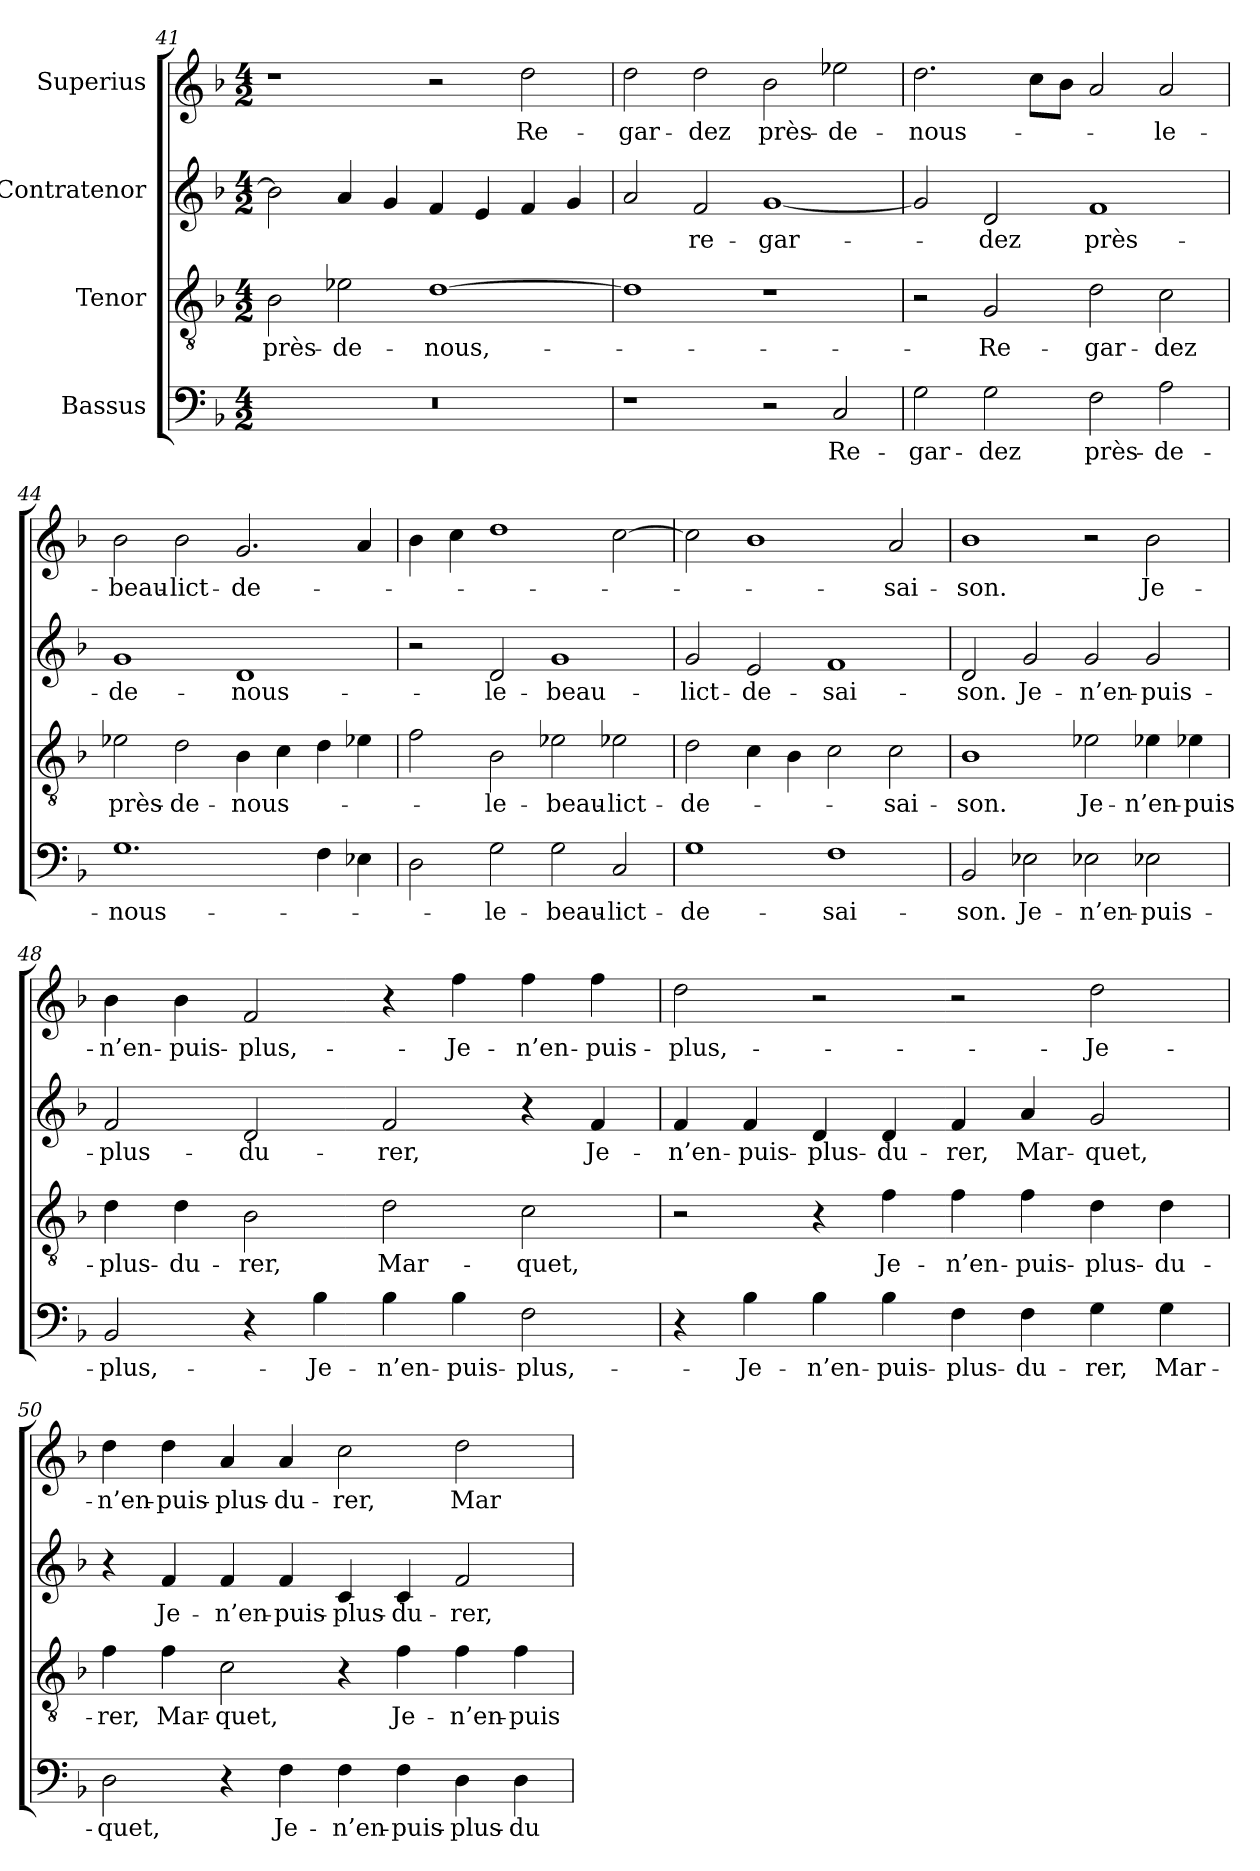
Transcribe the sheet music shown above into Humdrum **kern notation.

**kern	**text	**kern	**text	**kern	**text	**kern	**text
*part4	*part4	*part3	*part3	*part2	*part2	*part1	*part1
*staff4	*staff4	*staff3	*staff3	*staff2	*staff2	*staff1	*staff1
*I"Bassus	*	*I"Tenor	*	*I"Contratenor	*	*I"Superius	*
*clefF4	*	*clefGv2	*	*clefG2	*	*clefG2	*
*k[b-]	*	*k[b-]	*	*k[b-]	*	*k[b-]	*
*M4/2	*	*M4/2	*	*M4/2	*	*M4/2	*
=41	=41	=41	=41	=41	=41	=41	=41
0r	.	2B-\	près-	2b-\]	.	1r	.
.	.	2e-X\	de-	4a/	.	.	.
.	.	.	.	4g/	.	.	.
.	.	[1d\	nous,-	4f/	.	2r	.
.	.	.	.	4e/	.	.	.
.	.	.	.	4f/	.	2dd\	Re-
.	.	.	.	4g/	.	.	.
=42	=42	=42	=42	=42	=42	=42	=42
1r	.	1d\]	.	2a/	.	2dd\	-gar-
.	.	.	.	2f/	re-	2dd\	-dez
2r	.	1r	.	[1g/	-gar-	2b-\	près-
2C/	Re-	.	.	.	.	2ee-X\	de-
=43	=43	=43	=43	=43	=43	=43	=43
2G\	-gar-	2r	.	2g/]	.	2.dd\	nous-
2G\	-dez	2G/	Re-	2d/	-dez	.	.
.	.	.	.	.	.	8cc\L	.
.	.	.	.	.	.	8b-\J	.
2F\	près-	2d\	-gar-	1f/	près-	2a/	.
2A\	de-	2c\	-dez	.	.	2a/	le-
=44	=44	=44	=44	=44	=44	=44	=44
1.G\	nous-	2e-X\	près-	1g/	de-	2b-\	beau-
.	.	2d\	de-	.	.	2b-\	lict-
.	.	4B-\	nous-	1d/	nous-	2.g/	de-
.	.	4c\	.	.	.	.	.
4F\	.	4d\	.	.	.	.	.
4E-X\	.	4e-X\	.	.	.	4a/	.
=45	=45	=45	=45	=45	=45	=45	=45
2D\	.	2f\	.	2r	.	4b-\	.
.	.	.	.	.	.	4cc\	.
2G\	le-	2B-\	le-	2d/	le-	1dd\	.
2G\	beau-	2e-X\	beau-	1g/	beau-	.	.
2C/	lict-	2e-X\	lict-	.	.	[2cc\	.
=46	=46	=46	=46	=46	=46	=46	=46
1G\	de-	2d\	de-	2g/	lict-	2cc\]	.
.	.	4c\	.	2e/	de-	1b-\	.
.	.	4B-\	.	.	.	.	.
1F\	sai-	2c\	.	1f/	sai-	.	.
.	.	2c\	sai-	.	.	2a/	sai-
=47	=47	=47	=47	=47	=47	=47	=47
2BB-/	-son.	1B-\	-son.	2d/	-son.	1b-\	-son.
2E-X\	Je-	.	.	2g/	Je-	.	.
2E-X\	n’en-	2e-X\	Je-	2g/	n’en-	2r	.
2E-X\	puis-	4e-X\	n’en-	2g/	puis-	2b-\	Je-
.	.	4e-X\	puis-	.	.	.	.
=48	=48	=48	=48	=48	=48	=48	=48
2BB-/	plus,-	4d\	plus-	2f/	plus-	4b-\	n’en-
.	.	4d\	du-	.	.	4b-\	puis-
4r	.	2B-\	-rer,	2d/	du-	2f/	plus,-
4B-\	Je-	.	.	.	.	.	.
4B-\	n’en-	2d\	Mar-	2f/	-rer,	4r	.
4B-\	puis-	.	.	.	.	4ff\	Je-
2F\	plus,-	2c\	-quet,	4r	.	4ff\	n’en-
.	.	.	.	4f/	Je-	4ff\	puis-
=49	=49	=49	=49	=49	=49	=49	=49
4r	.	2r	.	4f/	n’en-	2dd\	plus,-
4B-\	Je-	.	.	4f/	puis-	.	.
4B-\	n’en-	4r	.	4d/	plus-	2r	.
4B-\	puis-	4f\	Je-	4d/	du-	.	.
4F\	plus-	4f\	n’en-	4f/	-rer,	2r	.
4F\	du-	4f\	puis-	4a/	Mar-	.	.
4G\	-rer,	4d\	plus-	2g/	-quet,	2dd\	Je-
4G\	Mar-	4d\	du-	.	.	.	.
=50	=50	=50	=50	=50	=50	=50	=50
2D\	-quet,	4f\	-rer,	4r	.	4dd\	n’en-
.	.	4f\	Mar-	4f/	Je-	4dd\	puis-
4r	.	2c\	-quet,	4f/	n’en-	4a/	plus-
4F\	Je-	.	.	4f/	puis-	4a/	du-
4F\	n’en-	4r	.	4c/	plus-	2cc\	-rer,
4F\	puis-	4f\	Je-	4c/	du-	.	.
4D\	plus-	4f\	n’en-	2f/	-rer,	2dd\	Mar-
4D\	du-	4f\	puis-	.	.	.	.
=	=	=	=	=	=	=	=
*-	*-	*-	*-	*-	*-	*-	*-
